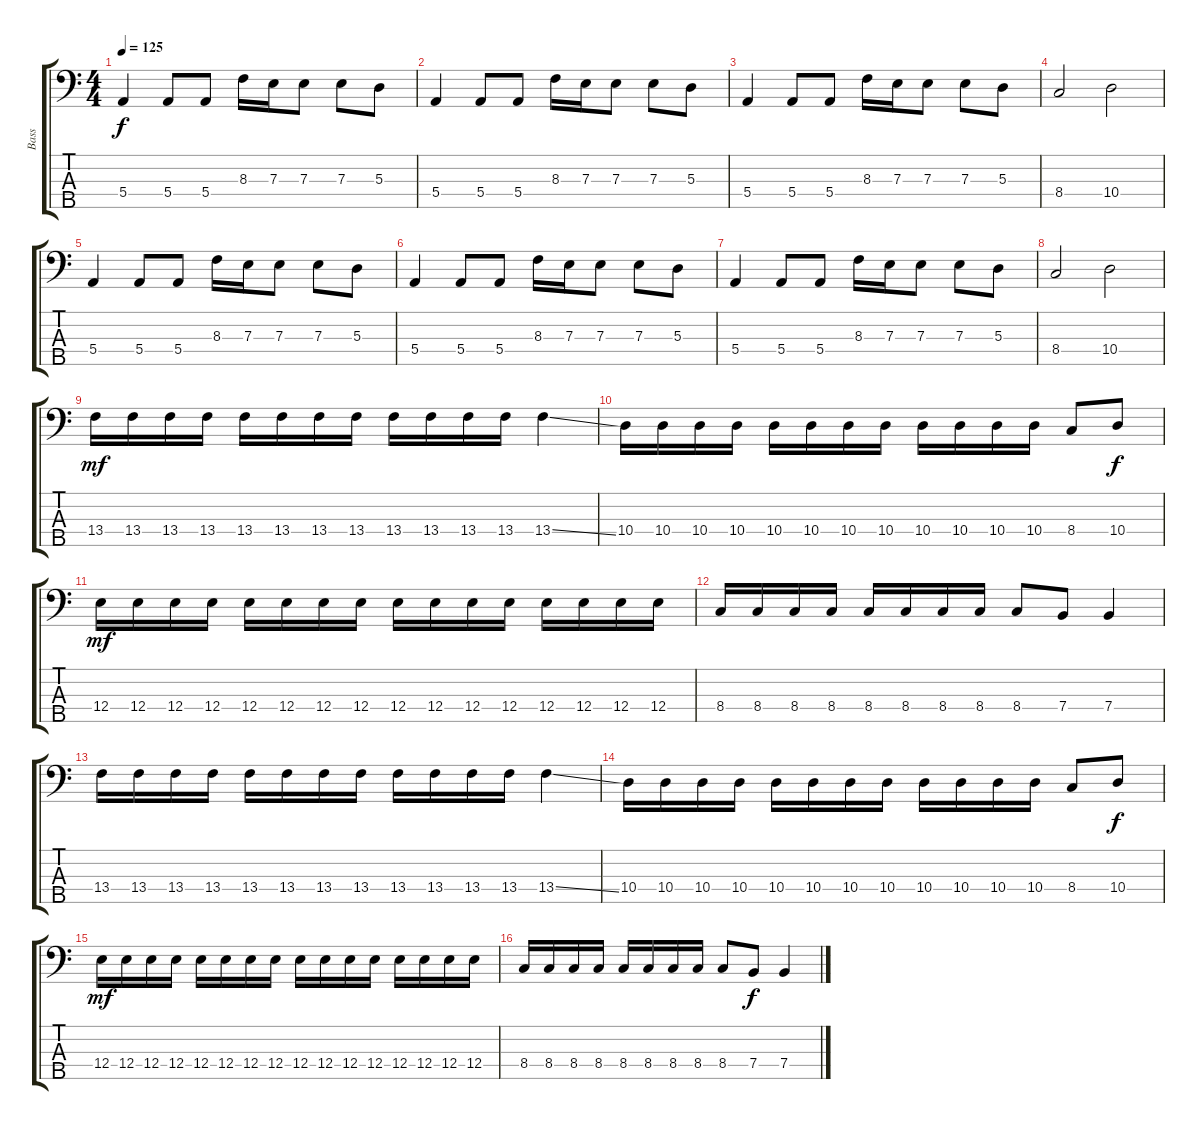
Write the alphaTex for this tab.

\track ("Bass" "Bass") {instrument electricbassfinger}
\staff {score tabs}
\tuning (G2 D2 A1 E1 B0) {hide}
\ts (4 4)
\tempo 125
\clef f4
\ks c
5.4.4{dy f} 5.4.8 5.4.8 8.3.16 7.3.16 7.3.8 7.3.8 5.3.8 |
5.4.4 5.4.8 5.4.8 8.3.16 7.3.16 7.3.8 7.3.8 5.3.8 |
5.4.4 5.4.8 5.4.8 8.3.16 7.3.16 7.3.8 7.3.8 5.3.8 |
8.4.2 10.4.2 |
5.4.4 5.4.8 5.4.8 8.3.16 7.3.16 7.3.8 7.3.8 5.3.8 |
5.4.4 5.4.8 5.4.8 8.3.16 7.3.16 7.3.8 7.3.8 5.3.8 |
5.4.4 5.4.8 5.4.8 8.3.16 7.3.16 7.3.8 7.3.8 5.3.8 |
8.4.2 10.4.2 |
13.4.16{dy mf} 13.4.16 13.4.16 13.4.16 13.4.16 13.4.16 13.4.16 13.4.16 13.4.16 13.4.16 13.4.16 13.4.16 13.4{ss}.4 |
10.4.16 10.4.16 10.4.16 10.4.16 10.4.16 10.4.16 10.4.16 10.4.16 10.4.16 10.4.16 10.4.16 10.4.16 8.4.8 10.4.8{dy f} |
12.4.16{dy mf} 12.4.16 12.4.16 12.4.16 12.4.16 12.4.16 12.4.16 12.4.16 12.4.16 12.4.16 12.4.16 12.4.16 12.4.16 12.4.16 12.4.16 12.4.16 |
8.4.16 8.4.16 8.4.16 8.4.16 8.4.16 8.4.16 8.4.16 8.4.16 8.4.8 7.4.8 7.4.4 |
13.4.16 13.4.16 13.4.16 13.4.16 13.4.16 13.4.16 13.4.16 13.4.16 13.4.16 13.4.16 13.4.16 13.4.16 13.4{ss}.4 |
10.4.16 10.4.16 10.4.16 10.4.16 10.4.16 10.4.16 10.4.16 10.4.16 10.4.16 10.4.16 10.4.16 10.4.16 8.4.8 10.4.8{dy f} |
12.4.16{dy mf} 12.4.16 12.4.16 12.4.16 12.4.16 12.4.16 12.4.16 12.4.16 12.4.16 12.4.16 12.4.16 12.4.16 12.4.16 12.4.16 12.4.16 12.4.16 |
8.4.16 8.4.16 8.4.16 8.4.16 8.4.16 8.4.16 8.4.16 8.4.16 8.4.8 7.4.8{dy f} 7.4.4
